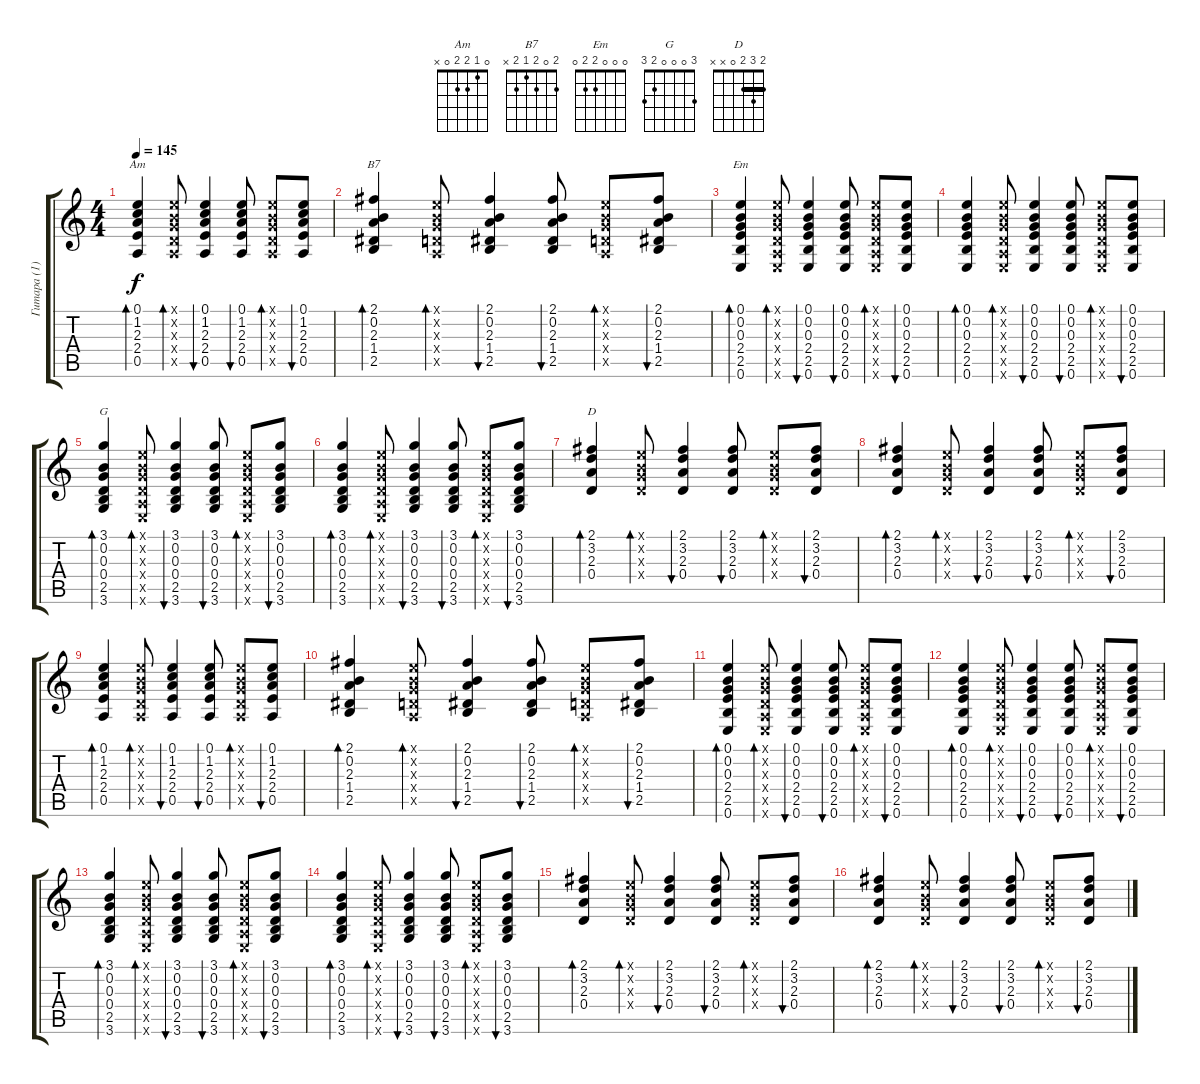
\track ("Гитара (1)" "Гитара (1)") {instrument acousticguitarsteel}
\staff {score tabs}
\tuning (E4 B3 G3 D3 A2 E2) {hide}
\chord ("Am" 0 1 2 2 0 x)
\chord ("B7" 2 0 2 1 2 x)
\chord ("Em" 0 0 0 2 2 0)
\chord ("G" 3 0 0 0 2 3)
\chord ("D" 2 3 2 0 x x) {barre 2}
\ts (4 4)
\tempo 145
\clef g2
\ks c
(0.1 1.2 2.3 2.4 0.5).4{bd 60 ch "Am" dy f} (0.1{x} 0.2{x} 0.3{x} 0.4{x} 0.5{x}).8{bd 60} (0.1 1.2 2.3 2.4 0.5).4{bu 60} (0.1 1.2 2.3 2.4 0.5).8{bu 60} (0.1{x} 0.2{x} 0.3{x} 0.4{x} 0.5{x}).8{bd 60} (0.1 1.2 2.3 2.4 0.5).8{bu 60} |
(2.1 0.2 2.3 1.4 2.5).4{bd 60 ch "B7"} (0.1{x} 0.2{x} 0.3{x} 0.4{x} 0.5{x}).8{bd 60} (2.1 0.2 2.3 1.4 2.5).4{bu 60} (2.1 0.2 2.3 1.4 2.5).8{bu 60} (0.1{x} 0.2{x} 0.3{x} 0.4{x} 0.5{x}).8{bd 60} (2.1 0.2 2.3 1.4 2.5).8{bu 60} |
(0.1 0.2 0.3 2.4 2.5 0.6).4{bd 60 ch "Em"} (0.1{x} 0.2{x} 0.3{x} 0.4{x} 0.5{x} 0.6{x}).8{bd 60} (0.1 0.2 0.3 2.4 2.5 0.6).4{bu 60} (0.1 0.2 0.3 2.4 2.5 0.6).8{bu 60} (0.1{x} 0.2{x} 0.3{x} 0.4{x} 0.5{x} 0.6{x}).8{bd 60} (0.1 0.2 0.3 2.4 2.5 0.6).8{bu 60} |
(0.1 0.2 0.3 2.4 2.5 0.6).4{bd 60} (0.1{x} 0.2{x} 0.3{x} 0.4{x} 0.5{x} 0.6{x}).8{bd 60} (0.1 0.2 0.3 2.4 2.5 0.6).4{bu 60} (0.1 0.2 0.3 2.4 2.5 0.6).8{bu 60} (0.1{x} 0.2{x} 0.3{x} 0.4{x} 0.5{x} 0.6{x}).8{bd 60} (0.1 0.2 0.3 2.4 2.5 0.6).8{bu 60} |
(3.1 0.2 0.3 0.4 2.5 3.6).4{bd 60 ch "G"} (0.1{x} 0.2{x} 0.3{x} 0.4{x} 0.5{x} 0.6{x}).8{bd 60} (3.1 0.2 0.3 0.4 2.5 3.6).4{bu 60} (3.1 0.2 0.3 0.4 2.5 3.6).8{bu 60} (0.1{x} 0.2{x} 0.3{x} 0.4{x} 0.5{x} 0.6{x}).8{bd 60} (3.1 0.2 0.3 0.4 2.5 3.6).8{bu 60} |
(3.1 0.2 0.3 0.4 2.5 3.6).4{bd 60} (0.1{x} 0.2{x} 0.3{x} 0.4{x} 0.5{x} 0.6{x}).8{bd 60} (3.1 0.2 0.3 0.4 2.5 3.6).4{bu 60} (3.1 0.2 0.3 0.4 2.5 3.6).8{bu 60} (0.1{x} 0.2{x} 0.3{x} 0.4{x} 0.5{x} 0.6{x}).8{bd 60} (3.1 0.2 0.3 0.4 2.5 3.6).8{bu 60} |
(2.1 3.2 2.3 0.4).4{bd 60 ch "D"} (0.1{x} 0.2{x} 0.3{x} 0.4{x}).8{bd 60} (2.1 3.2 2.3 0.4).4{bu 60} (2.1 3.2 2.3 0.4).8{bu 60} (0.1{x} 0.2{x} 0.3{x} 0.4{x}).8{bd 60} (2.1 3.2 2.3 0.4).8{bu 60} |
(2.1 3.2 2.3 0.4).4{bd 60} (0.1{x} 0.2{x} 0.3{x} 0.4{x}).8{bd 60} (2.1 3.2 2.3 0.4).4{bu 60} (2.1 3.2 2.3 0.4).8{bu 60} (0.1{x} 0.2{x} 0.3{x} 0.4{x}).8{bd 60} (2.1 3.2 2.3 0.4).8{bu 60} |
(0.1 1.2 2.3 2.4 0.5).4{bd 60} (0.1{x} 0.2{x} 0.3{x} 0.4{x} 0.5{x}).8{bd 60} (0.1 1.2 2.3 2.4 0.5).4{bu 60} (0.1 1.2 2.3 2.4 0.5).8{bu 60} (0.1{x} 0.2{x} 0.3{x} 0.4{x} 0.5{x}).8{bd 60} (0.1 1.2 2.3 2.4 0.5).8{bu 60} |
(2.1 0.2 2.3 1.4 2.5).4{bd 60} (0.1{x} 0.2{x} 0.3{x} 0.4{x} 0.5{x}).8{bd 60} (2.1 0.2 2.3 1.4 2.5).4{bu 60} (2.1 0.2 2.3 1.4 2.5).8{bu 60} (0.1{x} 0.2{x} 0.3{x} 0.4{x} 0.5{x}).8{bd 60} (2.1 0.2 2.3 1.4 2.5).8{bu 60} |
(0.1 0.2 0.3 2.4 2.5 0.6).4{bd 60} (0.1{x} 0.2{x} 0.3{x} 0.4{x} 0.5{x} 0.6{x}).8{bd 60} (0.1 0.2 0.3 2.4 2.5 0.6).4{bu 60} (0.1 0.2 0.3 2.4 2.5 0.6).8{bu 60} (0.1{x} 0.2{x} 0.3{x} 0.4{x} 0.5{x} 0.6{x}).8{bd 60} (0.1 0.2 0.3 2.4 2.5 0.6).8{bu 60} |
(0.1 0.2 0.3 2.4 2.5 0.6).4{bd 60} (0.1{x} 0.2{x} 0.3{x} 0.4{x} 0.5{x} 0.6{x}).8{bd 60} (0.1 0.2 0.3 2.4 2.5 0.6).4{bu 60} (0.1 0.2 0.3 2.4 2.5 0.6).8{bu 60} (0.1{x} 0.2{x} 0.3{x} 0.4{x} 0.5{x} 0.6{x}).8{bd 60} (0.1 0.2 0.3 2.4 2.5 0.6).8{bu 60} |
(3.1 0.2 0.3 0.4 2.5 3.6).4{bd 60} (0.1{x} 0.2{x} 0.3{x} 0.4{x} 0.5{x} 0.6{x}).8{bd 60} (3.1 0.2 0.3 0.4 2.5 3.6).4{bu 60} (3.1 0.2 0.3 0.4 2.5 3.6).8{bu 60} (0.1{x} 0.2{x} 0.3{x} 0.4{x} 0.5{x} 0.6{x}).8{bd 60} (3.1 0.2 0.3 0.4 2.5 3.6).8{bu 60} |
(3.1 0.2 0.3 0.4 2.5 3.6).4{bd 60} (0.1{x} 0.2{x} 0.3{x} 0.4{x} 0.5{x} 0.6{x}).8{bd 60} (3.1 0.2 0.3 0.4 2.5 3.6).4{bu 60} (3.1 0.2 0.3 0.4 2.5 3.6).8{bu 60} (0.1{x} 0.2{x} 0.3{x} 0.4{x} 0.5{x} 0.6{x}).8{bd 60} (3.1 0.2 0.3 0.4 2.5 3.6).8{bu 60} |
(2.1 3.2 2.3 0.4).4{bd 60} (0.1{x} 0.2{x} 0.3{x} 0.4{x}).8{bd 60} (2.1 3.2 2.3 0.4).4{bu 60} (2.1 3.2 2.3 0.4).8{bu 60} (0.1{x} 0.2{x} 0.3{x} 0.4{x}).8{bd 60} (2.1 3.2 2.3 0.4).8{bu 60} |
(2.1 3.2 2.3 0.4).4{bd 60} (0.1{x} 0.2{x} 0.3{x} 0.4{x}).8{bd 60} (2.1 3.2 2.3 0.4).4{bu 60} (2.1 3.2 2.3 0.4).8{bu 60} (0.1{x} 0.2{x} 0.3{x} 0.4{x}).8{bd 60} (2.1 3.2 2.3 0.4).8{bu 60}
